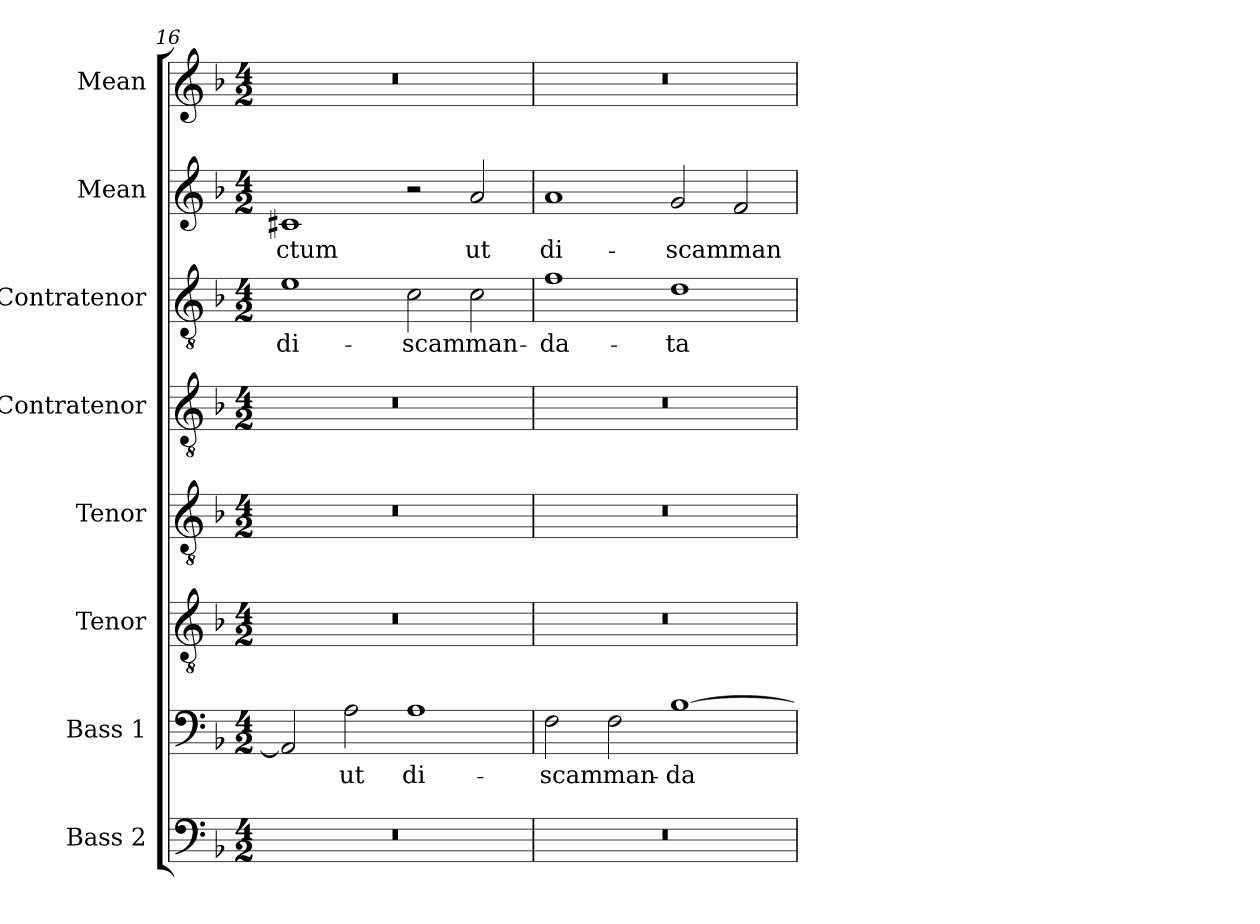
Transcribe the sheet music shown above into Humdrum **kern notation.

**kern	**kern	**text	**kern	**kern	**kern	**kern	**text	**kern	**text	**kern
*part8	*part7	*part7	*part6	*part5	*part4	*part3	*part3	*part2	*part2	*part1
*staff8	*staff7	*staff7	*staff6	*staff5	*staff4	*staff3	*staff3	*staff2	*staff2	*staff1
*I"Bass 2	*I"Bass 1	*	*I"Tenor	*I"Tenor	*I"Contratenor	*I"Contratenor	*	*I"Mean	*	*I"Mean
*I'B2.	*I'B1.	*	*I'T.	*I'T.	*I'Ct.	*I'Ct.	*	*I'M.	*	*I'M.
*clefF4	*clefF4	*	*clefGv2	*clefGv2	*clefGv2	*clefGv2	*	*clefG2	*	*clefG2
*	*	*	*ITrd7c12	*ITrd7c12	*ITrd7c12	*ITrd7c12	*	*	*	*
*k[b-]	*k[b-]	*	*k[b-]	*k[b-]	*k[b-]	*k[b-]	*	*k[b-]	*	*k[b-]
*F:	*F:	*	*F:	*F:	*F:	*F:	*	*F:	*	*F:
*M4/2	*M4/2	*	*M4/2	*M4/2	*M4/2	*M4/2	*	*M4/2	*	*M4/2
=16	=16	=16	=16	=16	=16	=16	=16	=16	=16	=16
!LO:N:vis=1	!	!	!LO:N:vis=1	!LO:N:vis=1	!LO:N:vis=1	!	!	!	!	!
!	!	!	!	!	!	!	!LO:LY:b:color=#000000	!	!	!
!	!	!	!	!	!	!	!	!	!LO:LY:b:color=#000000	!LO:N:vis=1
0r	2AAi/]	.	0r	0r	0r	1Ei	di-	1c#Xi	-ctum	0r
!	!	!LO:LY:b:color=#000000	!	!	!	!	!	!	!	!
.	2Ai\	ut	.	.	.	.	.	.	.	.
!	!	!LO:LY:b:color=#000000	!	!	!	!	!	!	!	!
!	!	!	!	!	!	!	!LO:LY:b:color=#000000	!	!	!
.	1Ai	di-	.	.	.	2Ci\	-scam	2r	.	.
!	!	!	!	!	!	!	!LO:LY:b:color=#000000	!	!	!
!	!	!	!	!	!	!	!	!	!LO:LY:b:color=#000000	!
.	.	.	.	.	.	2Ci\	man-	2ai/	ut	.
=17	=17	=17	=17	=17	=17	=17	=17	=17	=17	=17
!LO:N:vis=1	!	!	!	!	!	!	!	!	!	!
!	!	!LO:LY:b:color=#000000	!LO:N:vis=1	!LO:N:vis=1	!LO:N:vis=1	!	!	!	!	!
!	!	!	!	!	!	!	!LO:LY:b:color=#000000	!	!	!
!	!	!	!	!	!	!	!	!	!LO:LY:b:color=#000000	!LO:N:vis=1
0r	2Fi\	-scam	0r	0r	0r	1Fi	-da-	1ai	di-	0r
!	!	!LO:LY:b:color=#000000	!	!	!	!	!	!	!	!
.	2Fi\	man-	.	.	.	.	.	.	.	.
!	!	!LO:LY:b:color=#000000	!	!	!	!	!	!	!	!
!	!	!	!	!	!	!	!LO:LY:b:color=#000000	!	!	!
!	!	!	!	!	!	!	!	!	!LO:LY:b:color=#000000	!
.	[1B-i	-da-	.	.	.	1Di	-ta	2gi/	-scam	.
!	!	!	!	!	!	!	!	!	!LO:LY:b:color=#000000	!
.	.	.	.	.	.	.	.	2fi/	man-	.
=	=	=	=	=	=	=	=	=	=	=
*-	*-	*-	*-	*-	*-	*-	*-	*-	*-	*-
